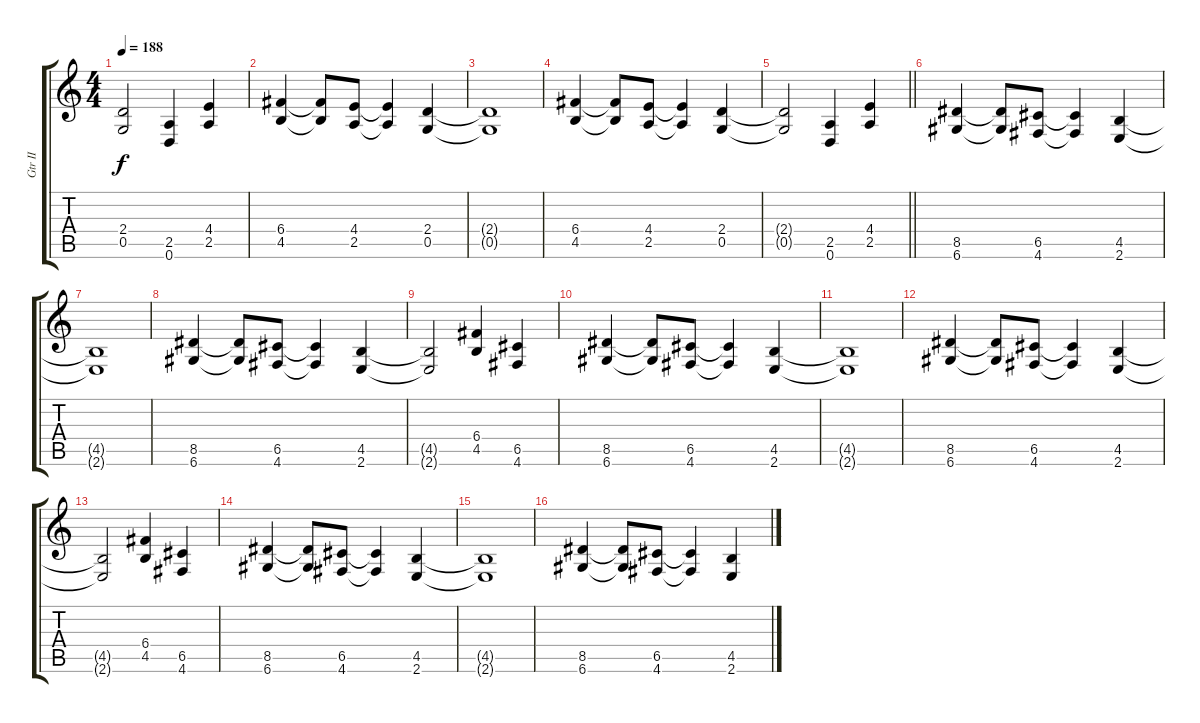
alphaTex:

\track ("Gtr II" "Gtr II") {instrument overdrivenguitar}
\staff {score tabs}
\tuning (D4 A3 F3 C3 G2 D2) {hide}
\ts (4 4)
\tempo 188
\clef g2
\ks c
(2.4{t} 0.5{t}).2{dy f} (2.5 0.6).4 (4.4 2.5).4 |
(6.4 4.5).4 (6.4{t} 4.5{t}).8 (4.4 2.5).8 (4.4{t} 2.5{t}).4 (2.4 0.5).4 |
(2.4{t} 0.5{t}).1 |
(6.4 4.5).4 (6.4{t} 4.5{t}).8 (4.4 2.5).8 (4.4{t} 2.5{t}).4 (2.4 0.5).4 |
\barLineRight lightlight
(2.4{t} 0.5{t}).2 (2.5 0.6).4 (4.4 2.5).4 |
(8.5 6.6).4 (8.5{t} 6.6{t}).8 (6.5 4.6).8 (6.5{t} 4.6{t}).4 (4.5 2.6).4 |
(4.5{t} 2.6{t}).1 |
(8.5 6.6).4 (8.5{t} 6.6{t}).8 (6.5 4.6).8 (6.5{t} 4.6{t}).4 (4.5 2.6).4 |
(4.5{t} 2.6{t}).2 (6.4 4.5).4 (6.5 4.6).4 |
(8.5 6.6).4 (8.5{t} 6.6{t}).8 (6.5 4.6).8 (6.5{t} 4.6{t}).4 (4.5 2.6).4 |
(4.5{t} 2.6{t}).1 |
(8.5 6.6).4 (8.5{t} 6.6{t}).8 (6.5 4.6).8 (6.5{t} 4.6{t}).4 (4.5 2.6).4 |
(4.5{t} 2.6{t}).2 (6.4 4.5).4 (6.5 4.6).4 |
(8.5 6.6).4 (8.5{t} 6.6{t}).8 (6.5 4.6).8 (6.5{t} 4.6{t}).4 (4.5 2.6).4 |
(4.5{t} 2.6{t}).1 |
(8.5 6.6).4 (8.5{t} 6.6{t}).8 (6.5 4.6).8 (6.5{t} 4.6{t}).4 (4.5 2.6).4
